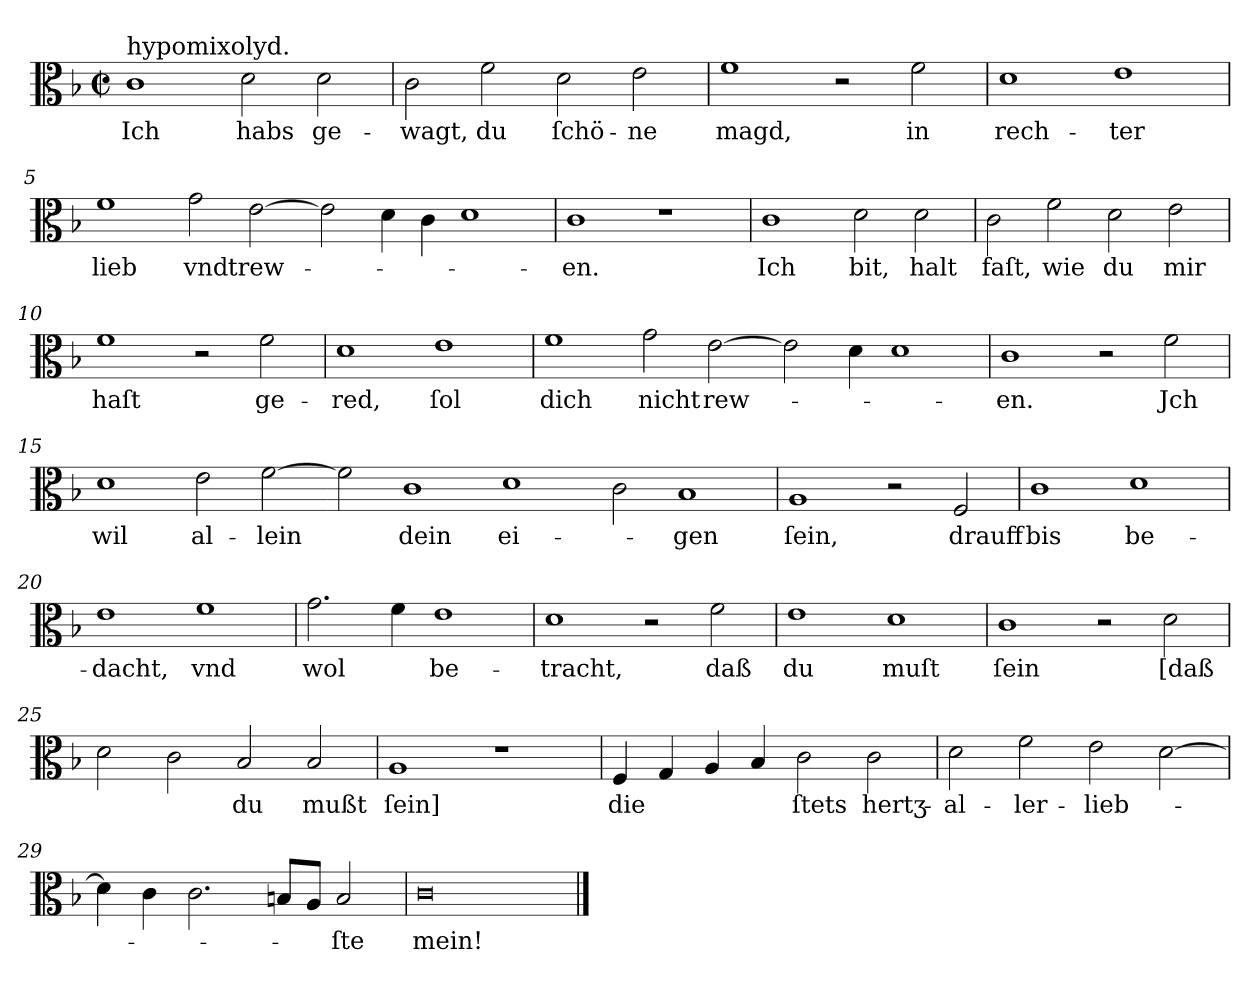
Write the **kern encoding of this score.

**kern	**text
*part1	*part1
*staff1	*staff1
*clefC3	*
*k[b-]	*
*M4/2	*
*met(c|)	*
=1	=1
!LO:TX:a:t=hypomixolyd.	!
1c	Ich
2d	habs
2d	ge-
=2	=2
2c	-wagt,
2f	du
2d	ſchö-
2e	-ne
=3	=3
1f	magd,
2r	.
2f	in
=4	=4
1d	rech-
1e	-ter
=5	=5
1f	lieb
2g	vnd
[2e	trew-
=6-	=6-
2e]	.
4d	.
4c	.
1d	.
=7	=7
1c	-en.
1r	.
=8	=8
1c	Ich
2d	bit,
2d	halt
=9	=9
2c	faſt,
2f	wie
2d	du
2e	mir
=10	=10
1f	haſt
2r	.
2f	ge-
=11	=11
1d	-red,
1e	ſol
=12	=12
1f	dich
2g	nicht
[2e	rew-
=13-	=13-
2e]	.
4d	.
1d	.
=14	=14
1c	-en.
2r	.
2f	Jch
=15	=15
1d	wil
2e	al-
[2f	-lein
=16-	=16-
2f]	.
1c	dein
1d	ei-
=17-	=17-
2c	.
1B-	-gen
=18	=18
1A	ſein,
2r	.
2F	drauff
=19	=19
1c	bis
1d	be-
=20	=20
1e	-dacht,
1f	vnd
=21	=21
2.g	wol
4f	.
1e	be-
=22	=22
1d	-tracht,
2r	.
2f	daß
=23	=23
1e	du
1d	muſt
=24	=24
1c	ſein
2r	.
2d	[daß
=25	=25
2d	.
2c	.
2B-	du
2B-	mußt
=26	=26
1A	ſein]
1r	.
=27	=27
4F	die
4G	.
4A	.
4B-	.
2c	ſtets
2c	hertʒ-
=28	=28
2d	-al-
2f	-ler-
2e	-lieb-
[2d	.
=29	=29
4d]	.
4c	.
2.c	.
8BnL	.
8AJ	.
2B	-ſte
=30	=30
0c	mein!
==	==
*-	*-
